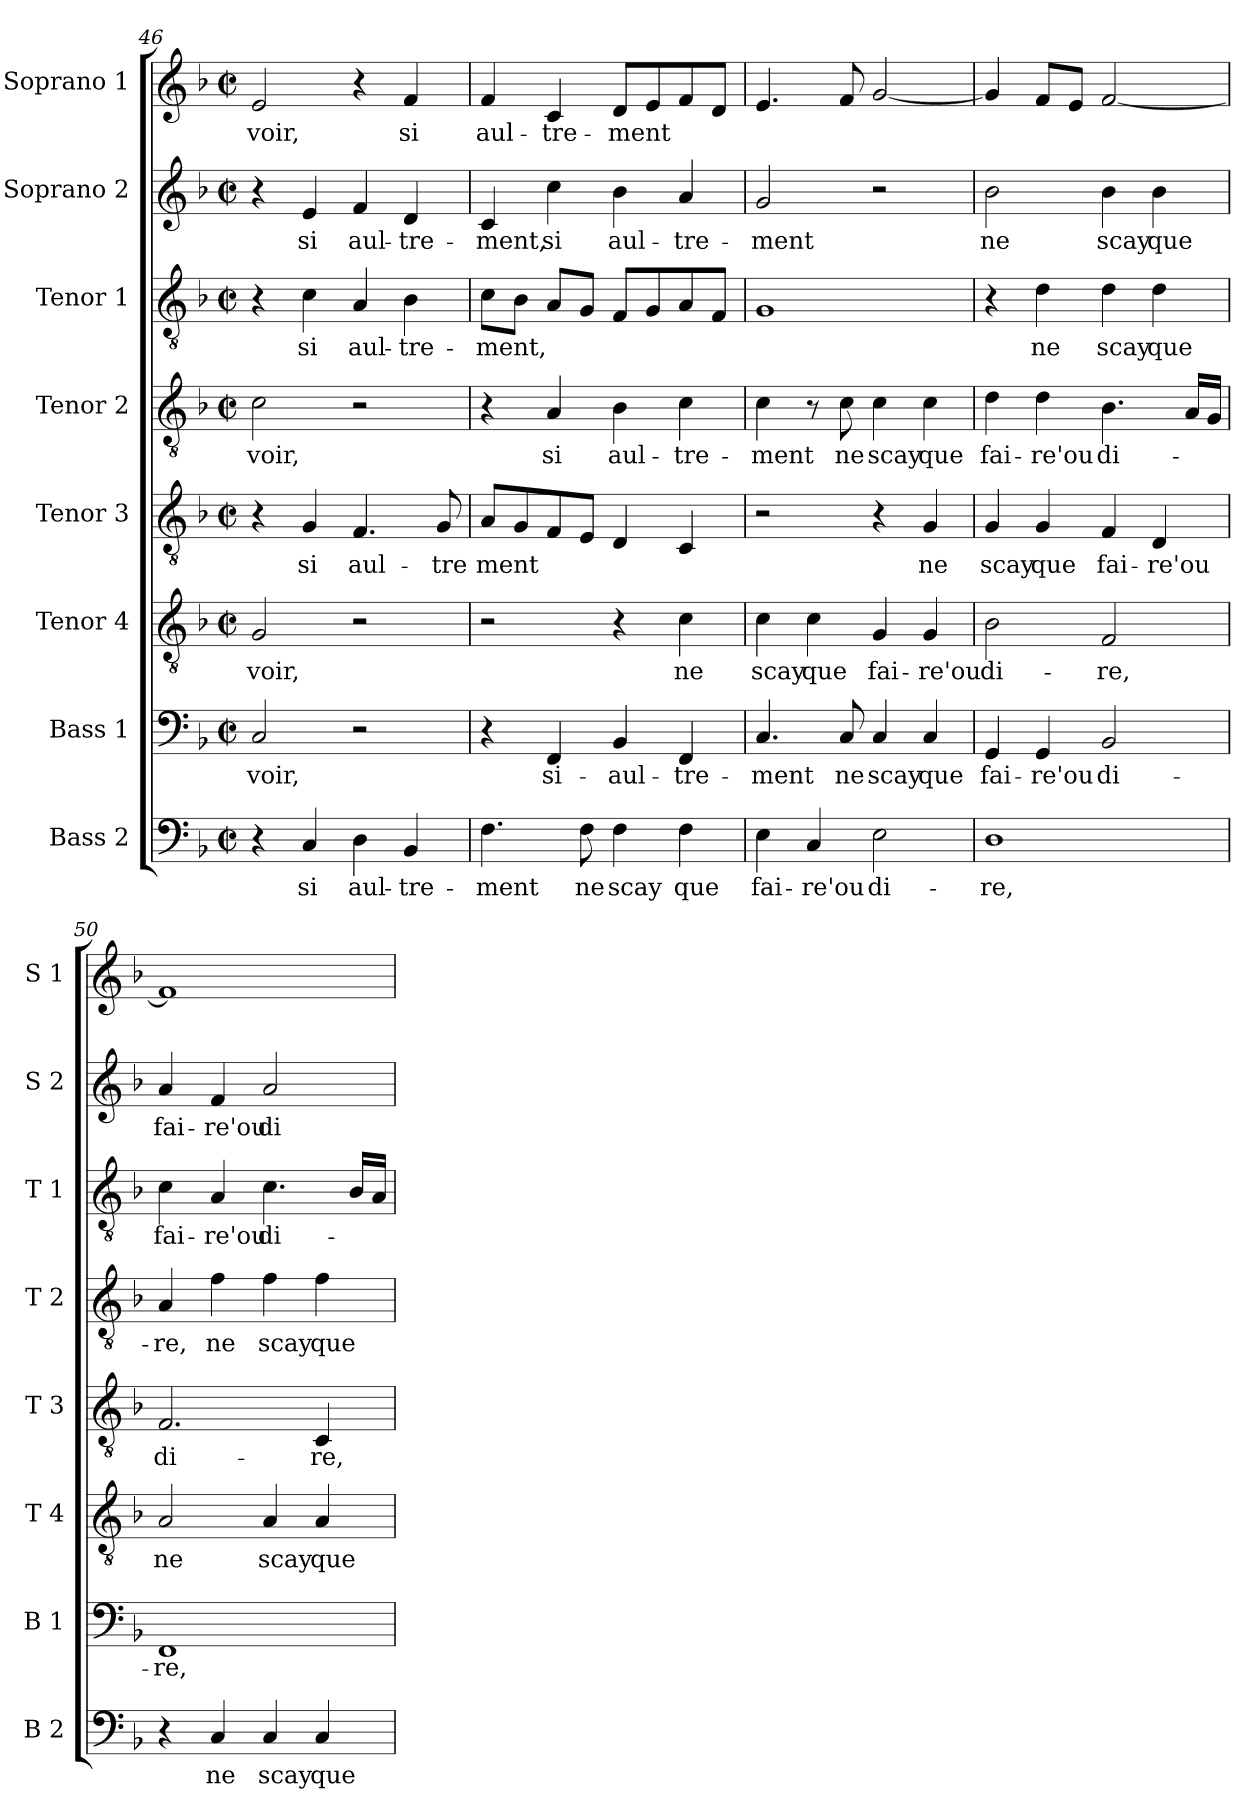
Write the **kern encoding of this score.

**kern	**text	**kern	**text	**kern	**text	**kern	**text	**kern	**text	**kern	**text	**kern	**text	**kern	**text
*part8	*part8	*part7	*part7	*part6	*part6	*part5	*part5	*part4	*part4	*part3	*part3	*part2	*part2	*part1	*part1
*staff8	*staff8	*staff7	*staff7	*staff6	*staff6	*staff5	*staff5	*staff4	*staff4	*staff3	*staff3	*staff2	*staff2	*staff1	*staff1
*I"Bass 2	*	*I"Bass 1	*	*I"Tenor 4	*	*I"Tenor 3	*	*I"Tenor 2	*	*I"Tenor 1	*	*I"Soprano 2	*	*I"Soprano 1	*
*I'B 2	*	*I'B 1	*	*I'T 4	*	*I'T 3	*	*I'T 2	*	*I'T 1	*	*I'S 2	*	*I'S 1	*
*clefF4	*	*clefF4	*	*clefGv2	*	*clefGv2	*	*clefGv2	*	*clefGv2	*	*clefG2	*	*clefG2	*
*k[b-]	*	*k[b-]	*	*k[b-]	*	*k[b-]	*	*k[b-]	*	*k[b-]	*	*k[b-]	*	*k[b-]	*
*F:	*	*F:	*	*F:	*	*F:	*	*F:	*	*F:	*	*F:	*	*F:	*
*M2/2	*	*M2/2	*	*M2/2	*	*M2/2	*	*M2/2	*	*M2/2	*	*M2/2	*	*M2/2	*
*met(c|)	*	*met(c|)	*	*met(c|)	*	*met(c|)	*	*met(c|)	*	*met(c|)	*	*met(c|)	*	*met(c|)	*
=46	=46	=46	=46	=46	=46	=46	=46	=46	=46	=46	=46	=46	=46	=46	=46
4r	.	2C/	-voir,	2G/	-voir,	4r	.	2c\	-voir,	4r	.	4r	.	2e/	-voir,
4C/	si	.	.	.	.	4G/	si	.	.	4c\	si	4e/	si	.	.
4D\	aul-	2r	.	2r	.	4.F/	aul-	2r	.	4A/	aul-	4f/	aul-	4r	.
4BB-/	-tre-	.	.	.	.	.	.	.	.	4B-\	-tre-	4d/	-tre-	4f/	si
.	.	.	.	.	.	8G/	-tre	.	.	.	.	.	.	.	.
=47	=47	=47	=47	=47	=47	=47	=47	=47	=47	=47	=47	=47	=47	=47	=47
4.F\	-ment	4r	.	2r	.	8A/L	ment	4r	.	8c\L	-ment,	4c/	-ment,	4f/	aul-
.	.	.	.	.	.	8G/	.	.	.	8B-\J	.	.	.	.	.
.	.	4FF/	si-	.	.	8F/	.	4A/	si	8A/L	.	4cc\	si	4c/	-tre-
8F\	ne	.	.	.	.	8E/J	.	.	.	8G/J	.	.	.	.	.
4F\	scay	4BB-/	-aul-	4r	.	4D/	.	4B-\	aul-	8F/L	.	4b-\	aul-	8d/L	-ment
.	.	.	.	.	.	.	.	.	.	8G/	.	.	.	8e/	.
4F\	que	4FF/	-tre-	4c\	ne	4C/	.	4c\	-tre-	8A/	.	4a/	-tre-	8f/	.
.	.	.	.	.	.	.	.	.	.	8F/J	.	.	.	8d/J	.
!!LO:LB:g=z
=48	=48	=48	=48	=48	=48	=48	=48	=48	=48	=48	=48	=48	=48	=48	=48
4E\	fai-	4.C/	-ment	4c\	scay	2r	.	4c\	-ment	1G	.	2g/	-ment	4.e/	.
4C/	-re'ou	.	.	4c\	que	.	.	8r	.	.	.	.	.	.	.
.	.	8C/	ne	.	.	.	.	8c\	ne	.	.	.	.	8f/	.
2E\	di-	4C/	scay	4G/	fai-	4r	.	4c\	scay	.	.	2r	.	[2g/	.
.	.	4C/	que	4G/	-re'ou	4G/	ne	4c\	que	.	.	.	.	.	.
=49	=49	=49	=49	=49	=49	=49	=49	=49	=49	=49	=49	=49	=49	=49	=49
1D	-re,	4GG/	fai-	2B-\	di-	4G/	scay	4d\	fai-	4r	.	2b-\	ne	4g/]	.
.	.	4GG/	-re'ou	.	.	4G/	que	4d\	-re'ou	4d\	ne	.	.	8f/L	.
.	.	.	.	.	.	.	.	.	.	.	.	.	.	8e/J	.
.	.	2BB-/	di-	2F/	-re,	4F/	fai-	4.B-\	di-	4d\	scay	4b-\	scay	[2f/	.
.	.	.	.	.	.	4D/	-re'ou	.	.	4d\	que	4b-\	que	.	.
.	.	.	.	.	.	.	.	16A/LL	.	.	.	.	.	.	.
.	.	.	.	.	.	.	.	16G/JJ	.	.	.	.	.	.	.
=50	=50	=50	=50	=50	=50	=50	=50	=50	=50	=50	=50	=50	=50	=50	=50
4r	.	1FF	-re,	2A/	ne	2.F/	di-	4A/	-re,	4c\	fai-	4a/	fai-	1f]	.
4C/	ne	.	.	.	.	.	.	4f\	ne	4A/	-re'ou	4f/	-re'ou	.	.
4C/	scay	.	.	4A/	scay	.	.	4f\	scay	4.c\	di-	2a/	di-	.	.
4C/	que	.	.	4A/	que	4C/	-re,	4f\	que	.	.	.	.	.	.
.	.	.	.	.	.	.	.	.	.	16B-/LL	.	.	.	.	.
.	.	.	.	.	.	.	.	.	.	16A/JJ	.	.	.	.	.
=	=	=	=	=	=	=	=	=	=	=	=	=	=	=	=
*-	*-	*-	*-	*-	*-	*-	*-	*-	*-	*-	*-	*-	*-	*-	*-
